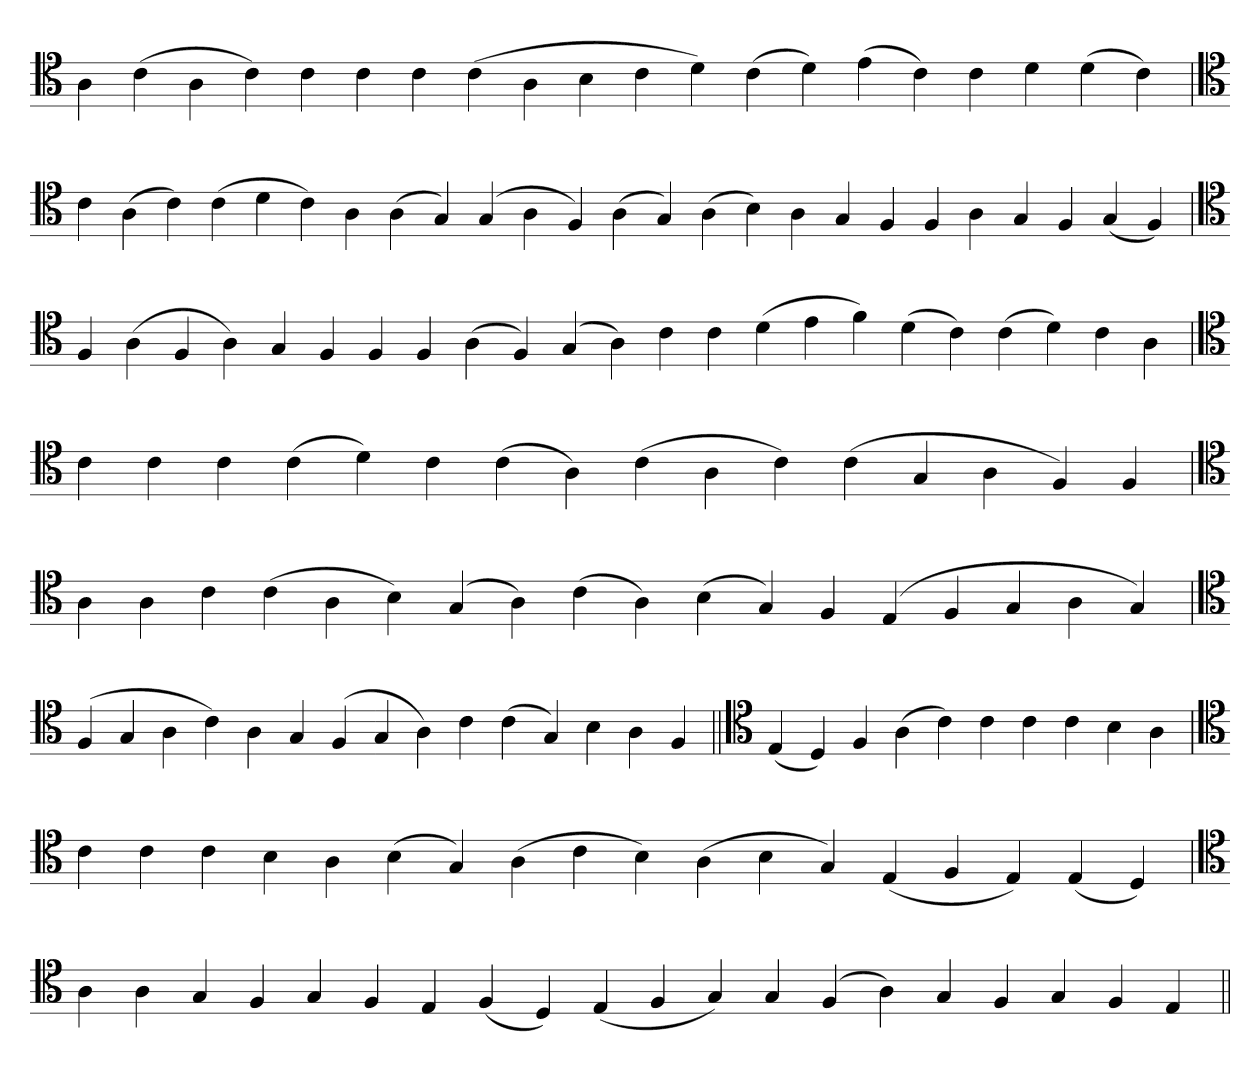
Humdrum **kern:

**kern
*part1
*staff1
*clefC4
=
4A
(4c
4A
4c)
4c
4c
4c
(4c
4A
4B
4c
4d)
(4c
4d)
(4e
4c)
4c
4d
(4d
4c)
=
*clefC4
4c
(4A
4c)
(4c
4d
4c)
4A
(4A
4G)
(4G
4A
4F)
(4A
4G)
(4A
4B)
4A
4G
4F
4F
4A
4G
4F
(4G
4F)
='
*clefC4
4F
(4A
4F
4A)
4G
4F
4F
4F
(4A
4F)
(4G
4A)
4c
4c
(4d
4e
4f)
(4d
4c)
(4c
4d)
4c
4A
=
*clefC4
4c
4c
4c
(4c
4d)
4c
(4c
4A)
(4c
4A
4c)
(4c
4G
4A
4F)
4F
='
*clefC4
4A
4A
4c
(4c
4A
4B)
(4G
4A)
(4c
4A)
(4B
4G)
4F
(4E
4F
4G
4A
4G)
=`
*clefC4
(4F
4G
4A
4c)
4A
4G
(4F
4G
4A)
4c
(4c
4G)
4B
4A
4F
=||
*clefC4
(4E
4D)
4F
(4A
4c)
4c
4c
4c
4B
4A
='
*clefC4
4c
4c
4c
4B
4A
(4B
4G)
(4A
4c
4B)
(4A
4B
4G)
(4E
4F
4E)
(4E
4D)
=`
*clefC4
4A
4A
4G
4F
4G
4F
4E
(4F
4D)
(4E
4F
4G)
4G
(4F
4A)
4G
4F
4G
4F
4E
=||
*-
